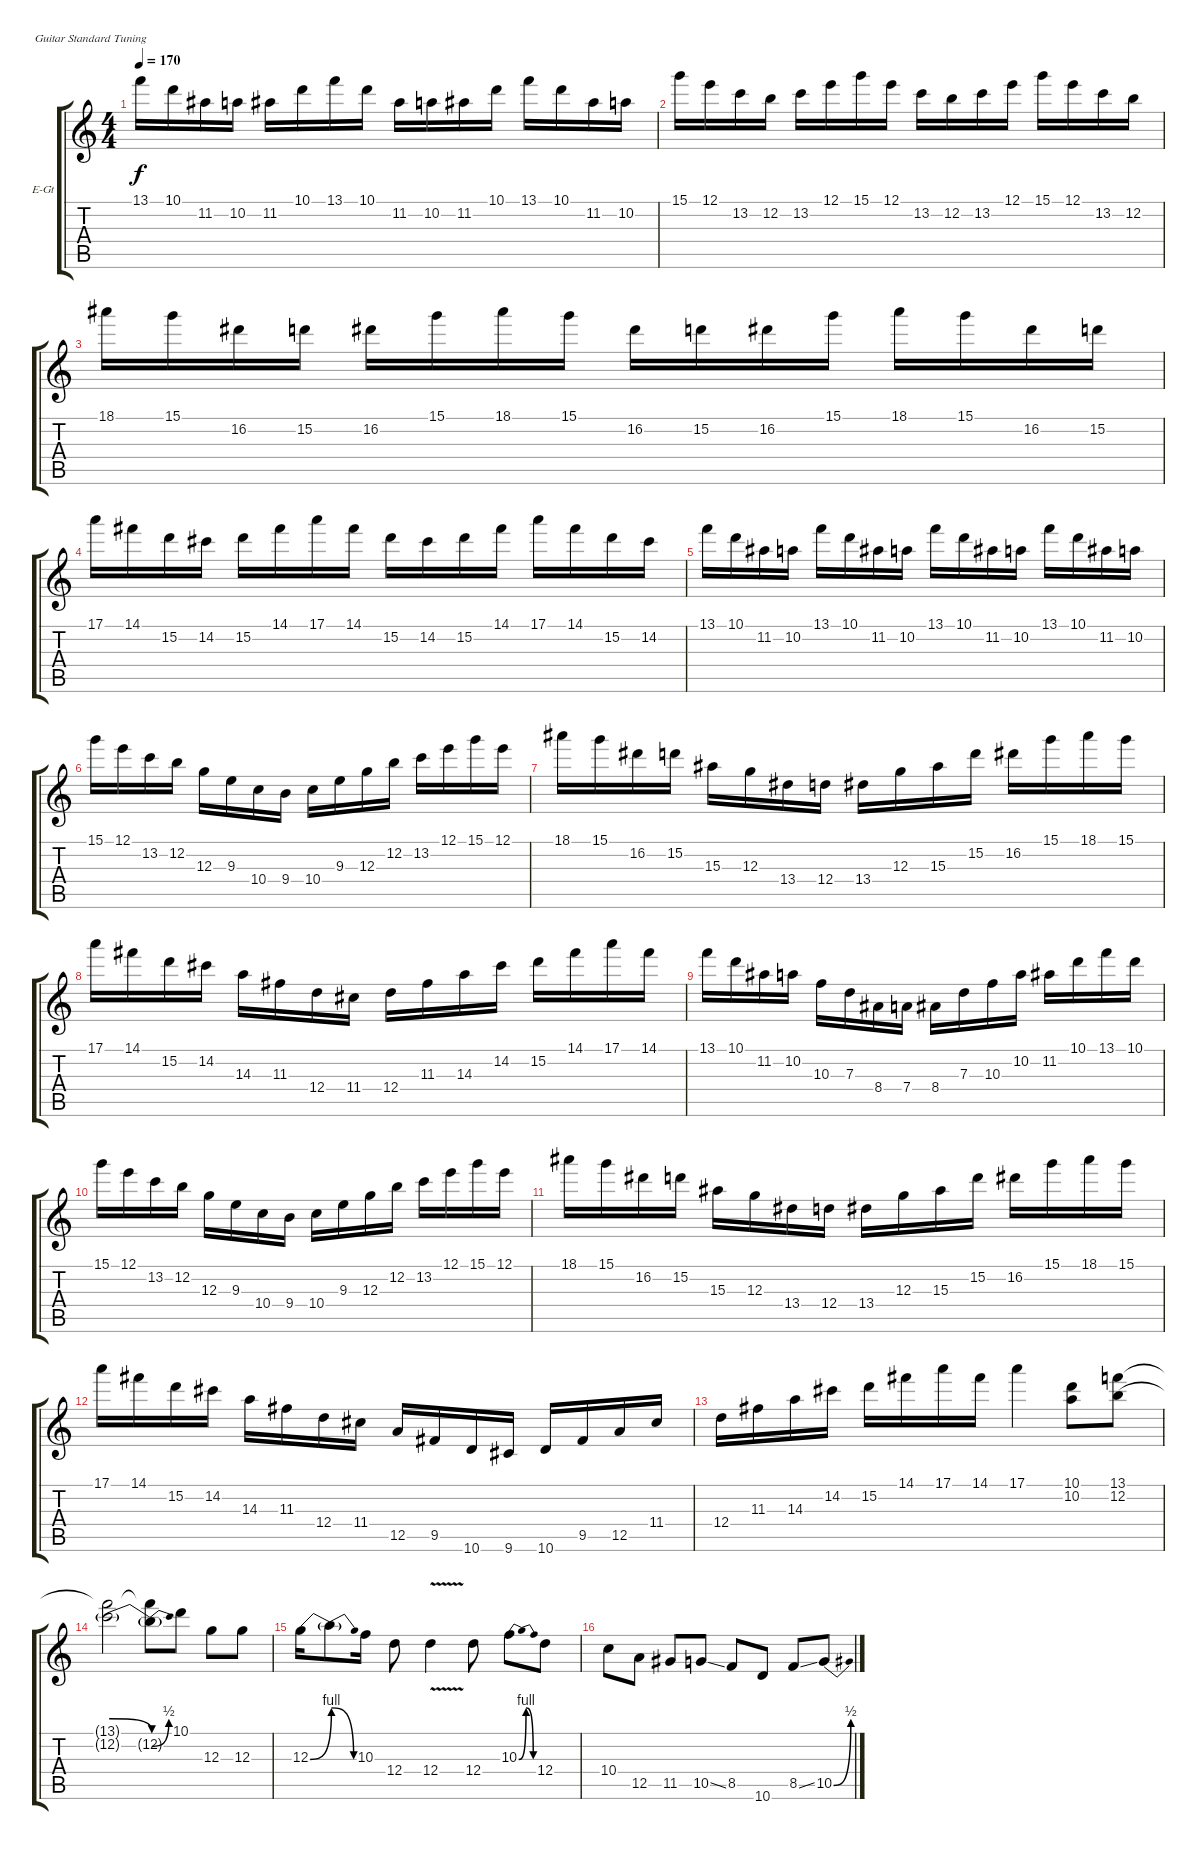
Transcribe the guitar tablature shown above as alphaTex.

\bracketExtendMode groupsimilarinstruments
\firstSystemTrackNameOrientation horizontal
\otherSystemsTrackNameOrientation horizontal
\track ("Гитара 1" "E-Gt") {instrument distortionguitar}
\staff {score tabs}
\tuning (E4 B3 G3 D3 A2 E2)
\ts (4 4)
\tempo 170
\clef g2
\ks c
13.1.16{dy f} 10.1.16 11.2.16 10.2.16 11.2.16 10.1.16 13.1.16 10.1.16 11.2.16 10.2.16 11.2.16 10.1.16 13.1.16 10.1.16 11.2.16 10.2.16 |
15.1.16 12.1.16 13.2.16 12.2.16 13.2.16 12.1.16 15.1.16 12.1.16 13.2.16 12.2.16 13.2.16 12.1.16 15.1.16 12.1.16 13.2.16 12.2.16 |
18.1.16 15.1.16 16.2.16 15.2.16 16.2.16 15.1.16 18.1.16 15.1.16 16.2.16 15.2.16 16.2.16 15.1.16 18.1.16 15.1.16 16.2.16 15.2.16 |
17.1.16 14.1.16 15.2.16 14.2.16 15.2.16 14.1.16 17.1.16 14.1.16 15.2.16 14.2.16 15.2.16 14.1.16 17.1.16 14.1.16 15.2.16 14.2.16 |
13.1.16 10.1.16 11.2.16 10.2.16 13.1.16 10.1.16 11.2.16 10.2.16 13.1.16 10.1.16 11.2.16 10.2.16 13.1.16 10.1.16 11.2.16 10.2.16 |
15.1.16 12.1.16 13.2.16 12.2.16 12.3.16 9.3.16 10.4.16 9.4.16 10.4.16 9.3.16 12.3.16 12.2.16 13.2.16 12.1.16 15.1.16 12.1.16 |
18.1.16 15.1.16 16.2.16 15.2.16 15.3.16 12.3.16 13.4.16 12.4.16 13.4.16 12.3.16 15.3.16 15.2.16 16.2.16 15.1.16 18.1.16 15.1.16 |
17.1.16 14.1.16 15.2.16 14.2.16 14.3.16 11.3.16 12.4.16 11.4.16 12.4.16 11.3.16 14.3.16 14.2.16 15.2.16 14.1.16 17.1.16 14.1.16 |
13.1.16 10.1.16 11.2.16 10.2.16 10.3.16 7.3.16 8.4.16 7.4.16 8.4.16 7.3.16 10.3.16 10.2.16 11.2.16 10.1.16 13.1.16 10.1.16 |
15.1.16 12.1.16 13.2.16 12.2.16 12.3.16 9.3.16 10.4.16 9.4.16 10.4.16 9.3.16 12.3.16 12.2.16 13.2.16 12.1.16 15.1.16 12.1.16 |
18.1.16 15.1.16 16.2.16 15.2.16 15.3.16 12.3.16 13.4.16 12.4.16 13.4.16 12.3.16 15.3.16 15.2.16 16.2.16 15.1.16 18.1.16 15.1.16 |
17.1.16 14.1.16 15.2.16 14.2.16 14.3.16 11.3.16 12.4.16 11.4.16 12.5.16 9.5.16 10.6.16 9.6.16 10.6.16 9.5.16 12.5.16 11.4.16 |
12.4.16 11.3.16 14.3.16 14.2.16 15.2.16 14.1.16 17.1.16 14.1.16 17.1.4 (10.1 10.2).8 (13.1 12.2{be (hold 0 0 60 0)}).8 |
(13.1{t} 12.2{be (release 0 2 60 0) t}).2 (13.1{t} 12.2{be (bend 0 0 60 2) t}).8 10.1.8 12.3.8 12.3.8 |
12.3{be (bend 0 0 60 4)}.16 12.3{be (release 0 4 60 0) t}.8 10.3.16 12.4.8 12.4{v}.4 12.4.8 10.3{be (bendrelease 0 0 30 4 30 4 60 0)}.8 12.4.8 |
10.4.8 12.5.8 11.5.8 10.5{ss}.8 8.5.8 10.6.8 8.5{ss}.8 10.5{be (bend 0 0 60 2)}.8
